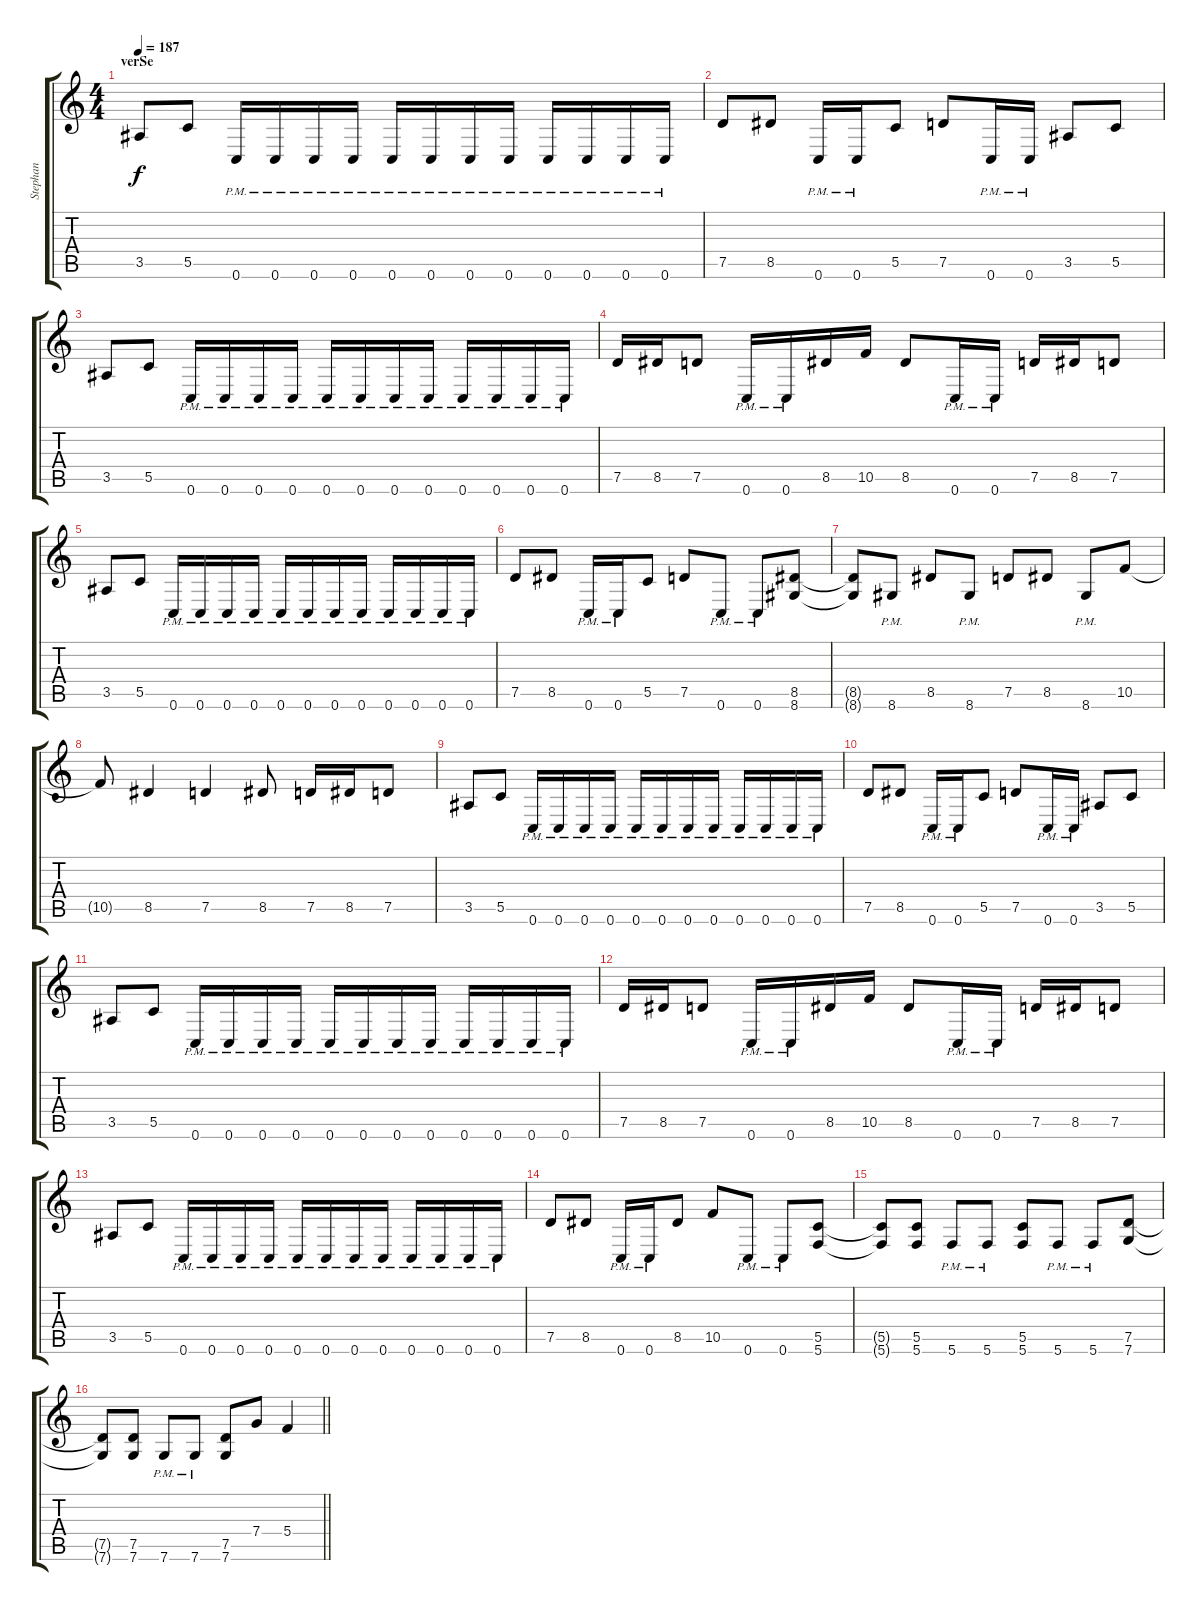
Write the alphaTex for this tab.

\track ("Stephan" "Stephan") {instrument distortionguitar}
\staff {score tabs}
\tuning (D4 A3 F3 C3 G2 C2) {hide}
\ts (4 4)
\section ("" "verSe")
\tempo 187
\clef g2
\ks c
3.5.8{dy f} 5.5.8 0.6{pm}.16 0.6{pm}.16 0.6{pm}.16 0.6{pm}.16 0.6{pm}.16 0.6{pm}.16 0.6{pm}.16 0.6{pm}.16 0.6{pm}.16 0.6{pm}.16 0.6{pm}.16 0.6{pm}.16 |
7.5.8 8.5.8 0.6{pm}.16 0.6{pm}.16 5.5.8 7.5.8 0.6{pm}.16 0.6{pm}.16 3.5.8 5.5.8 |
3.5.8 5.5.8 0.6{pm}.16 0.6{pm}.16 0.6{pm}.16 0.6{pm}.16 0.6{pm}.16 0.6{pm}.16 0.6{pm}.16 0.6{pm}.16 0.6{pm}.16 0.6{pm}.16 0.6{pm}.16 0.6{pm}.16 |
7.5.16 8.5.16 7.5.8 0.6{pm}.16 0.6{pm}.16 8.5.16 10.5.16 8.5.8 0.6{pm}.16 0.6{pm}.16 7.5.16 8.5.16 7.5.8 |
3.5.8 5.5.8 0.6{pm}.16 0.6{pm}.16 0.6{pm}.16 0.6{pm}.16 0.6{pm}.16 0.6{pm}.16 0.6{pm}.16 0.6{pm}.16 0.6{pm}.16 0.6{pm}.16 0.6{pm}.16 0.6{pm}.16 |
7.5.8 8.5.8 0.6{pm}.16 0.6{pm}.16 5.5.8 7.5.8 0.6{pm}.8 0.6{pm}.8 (8.5 8.6).8 |
(8.5{t} 8.6{t}).8 8.6{pm}.8 8.5.8 8.6{pm}.8 7.5.8 8.5.8 8.6{pm}.8 10.5.8 |
10.5{t}.8 8.5.4 7.5.4 8.5.8 7.5.16 8.5.16 7.5.8 |
3.5.8 5.5.8 0.6{pm}.16 0.6{pm}.16 0.6{pm}.16 0.6{pm}.16 0.6{pm}.16 0.6{pm}.16 0.6{pm}.16 0.6{pm}.16 0.6{pm}.16 0.6{pm}.16 0.6{pm}.16 0.6{pm}.16 |
7.5.8 8.5.8 0.6{pm}.16 0.6{pm}.16 5.5.8 7.5.8 0.6{pm}.16 0.6{pm}.16 3.5.8 5.5.8 |
3.5.8 5.5.8 0.6{pm}.16 0.6{pm}.16 0.6{pm}.16 0.6{pm}.16 0.6{pm}.16 0.6{pm}.16 0.6{pm}.16 0.6{pm}.16 0.6{pm}.16 0.6{pm}.16 0.6{pm}.16 0.6{pm}.16 |
7.5.16 8.5.16 7.5.8 0.6{pm}.16 0.6{pm}.16 8.5.16 10.5.16 8.5.8 0.6{pm}.16 0.6{pm}.16 7.5.16 8.5.16 7.5.8 |
3.5.8 5.5.8 0.6{pm}.16 0.6{pm}.16 0.6{pm}.16 0.6{pm}.16 0.6{pm}.16 0.6{pm}.16 0.6{pm}.16 0.6{pm}.16 0.6{pm}.16 0.6{pm}.16 0.6{pm}.16 0.6{pm}.16 |
7.5.8 8.5.8 0.6{pm}.16 0.6{pm}.16 8.5.8 10.5.8 0.6{pm}.8 0.6{pm}.8 (5.5 5.6).8 |
(5.5{t} 5.6{t}).8 (5.5 5.6).8 5.6{pm}.8 5.6{pm}.8 (5.5 5.6).8 5.6{pm}.8 5.6{pm}.8 (7.5 7.6).8 |
\barLineRight lightlight
(7.5{t} 7.6{t}).8 (7.5 7.6).8 7.6{pm}.8 7.6{pm}.8 (7.5 7.6).8 7.4.8 5.4.4
